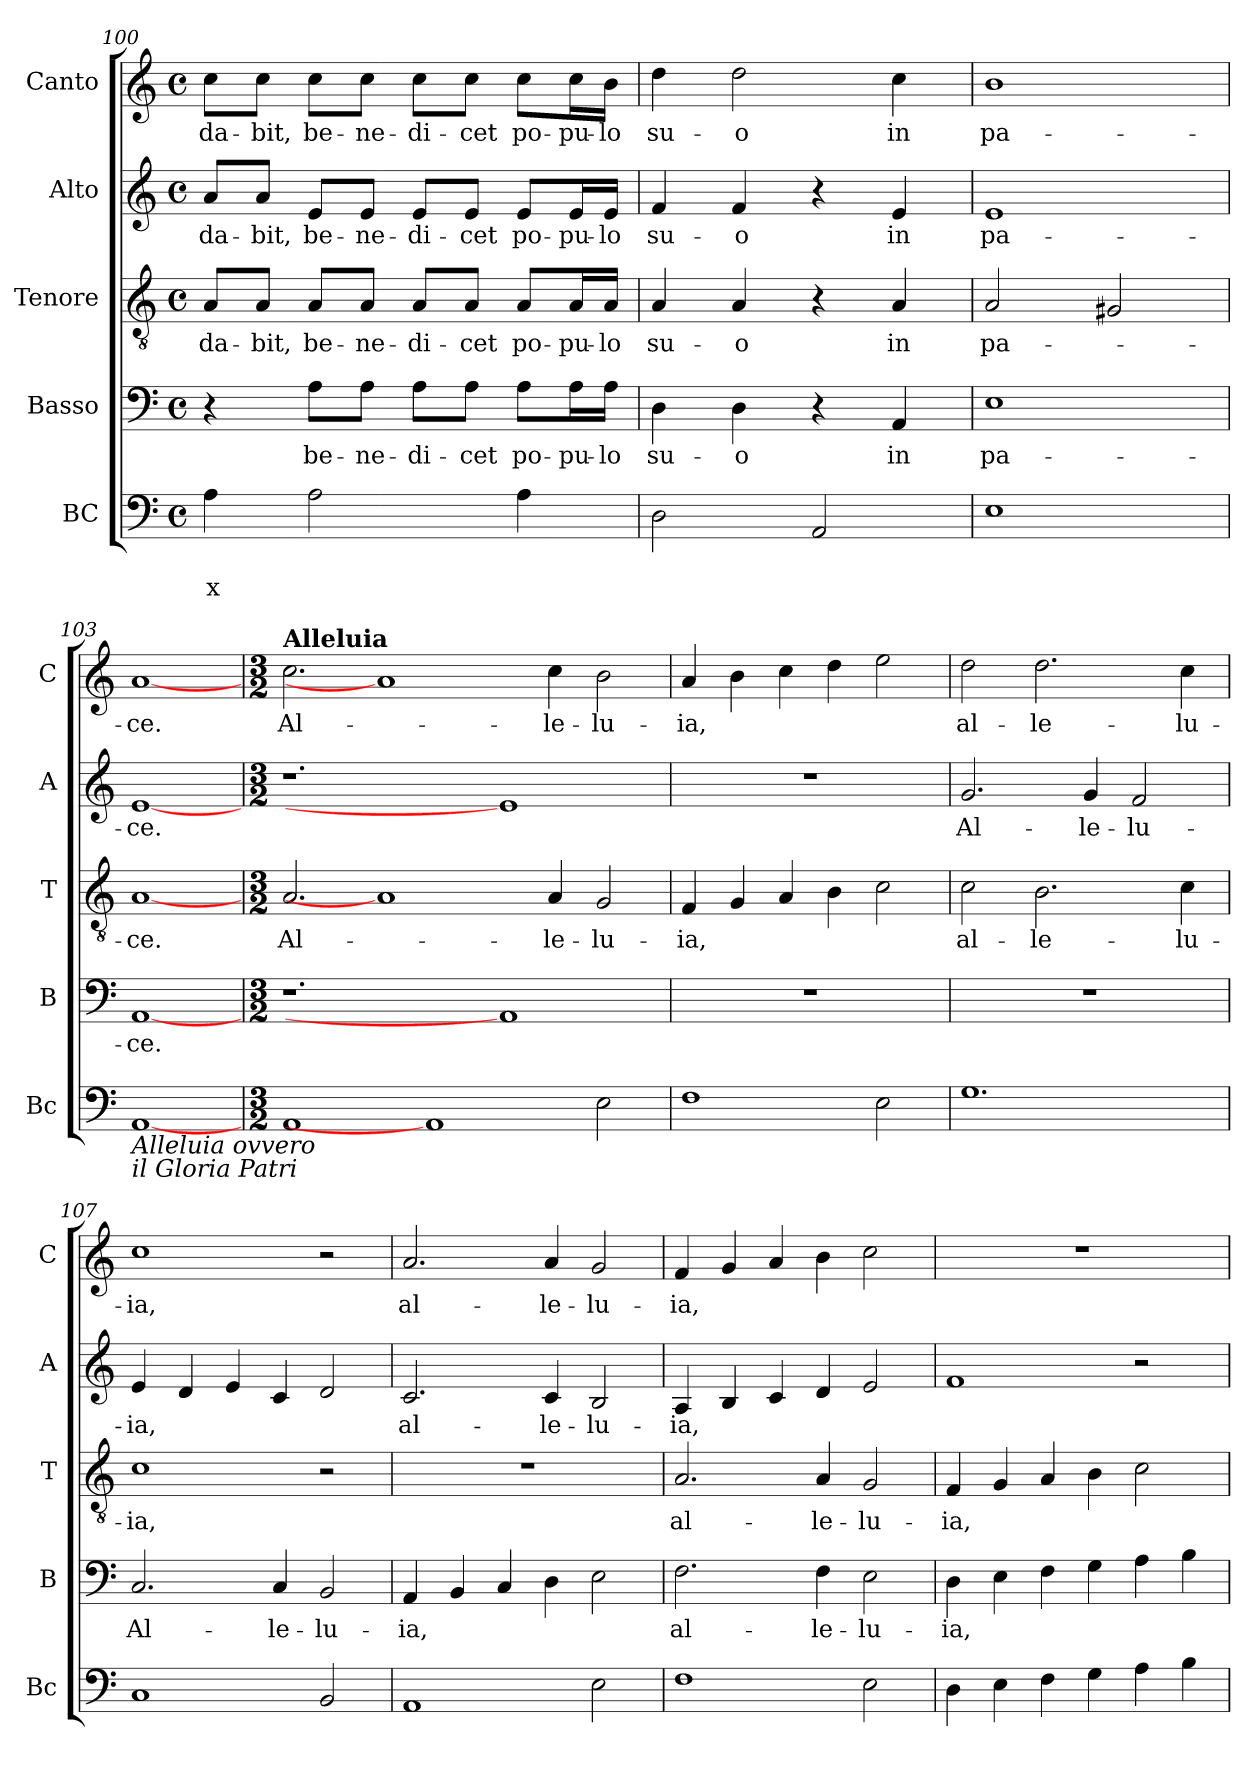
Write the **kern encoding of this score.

**kern	**text	**text	**kern	**text	**kern	**text	**kern	**text	**kern	**text
*part5	*part5	*part5	*part4	*part4	*part3	*part3	*part2	*part2	*part1	*part1
*staff5	*staff5	*staff5	*staff4	*staff4	*staff3	*staff3	*staff2	*staff2	*staff1	*staff1
*I"BC	*	*	*I"Basso	*	*I"Tenore	*	*I"Alto	*	*I"Canto	*
*I'Bc	*	*	*I'B	*	*I'T	*	*I'A	*	*I'C	*
*clefF4	*	*	*clefF4	*	*clefGv2	*	*clefG2	*	*clefG2	*
*k[]	*	*	*k[]	*	*k[]	*	*k[]	*	*k[]	*
*C:	*	*	*C:	*	*C:	*	*C:	*	*C:	*
*M4/4	*	*	*M4/4	*	*M4/4	*	*M4/4	*	*M4/4	*
*met(c)	*	*	*met(c)	*	*met(c)	*	*met(c)	*	*met(c)	*
=100	=100	=100	=100	=100	=100	=100	=100	=100	=100	=100
!	!	!LO:LY:b	!	!	!	!LO:LY:b	!	!LO:LY:b	!	!LO:LY:b
4A\	.	x	4r	.	8A/L	da-	8a/L	da-	8cc\L	da-
!	!	!	!	!	!	!LO:LY:b	!	!LO:LY:b	!	!LO:LY:b
.	.	.	.	.	8A/J	-bit,	8a/J	-bit,	8cc\J	-bit,
!	!	!	!	!LO:LY:b	!	!LO:LY:b	!	!LO:LY:b	!	!LO:LY:b
2A\	.	.	8A\L	be-	8A/L	be-	8e/L	be-	8cc\L	be-
!	!	!	!	!LO:LY:b	!	!LO:LY:b	!	!LO:LY:b	!	!LO:LY:b
.	.	.	8A\J	-ne-	8A/J	-ne-	8e/J	-ne-	8cc\J	-ne-
!	!	!	!	!LO:LY:b	!	!LO:LY:b	!	!LO:LY:b	!	!LO:LY:b
.	.	.	8A\L	-di-	8A/L	-di-	8e/L	-di-	8cc\L	-di-
!	!	!	!	!LO:LY:b	!	!LO:LY:b	!	!LO:LY:b	!	!LO:LY:b
.	.	.	8A\J	-cet	8A/J	-cet	8e/J	-cet	8cc\J	-cet
!	!	!	!	!LO:LY:b	!	!LO:LY:b	!	!LO:LY:b	!	!LO:LY:b
4A\	.	.	8A\L	po-	8A/L	po-	8e/L	po-	8cc\L	po-
!	!	!	!	!LO:LY:b	!	!LO:LY:b	!	!LO:LY:b	!	!LO:LY:b
.	.	.	16A\L	-pu-	16A/L	-pu-	16e/L	-pu-	16cc\L	-pu-
!	!	!	!	!LO:LY:b	!	!LO:LY:b	!	!LO:LY:b	!	!LO:LY:b
.	.	.	16A\JJ	-lo	16A/JJ	-lo	16e/JJ	-lo	16b\JJ	-lo
=101	=101	=101	=101	=101	=101	=101	=101	=101	=101	=101
!	!	!	!	!LO:LY:b	!	!LO:LY:b	!	!LO:LY:b	!	!LO:LY:b
2D\	.	.	4D\	su-	4A/	su-	4f/	su-	4dd\	su-
!	!	!	!	!LO:LY:b	!	!LO:LY:b	!	!LO:LY:b	!	!LO:LY:b
.	.	.	4D\	-o	4A/	-o	4f/	-o	2dd\	-o
2AA/	.	.	4r	.	4r	.	4r	.	.	.
!	!	!	!	!LO:LY:b	!	!LO:LY:b	!	!LO:LY:b	!	!LO:LY:b
.	.	.	4AA/	in	4A/	in	4e/	in	4cc\	in
=102	=102	=102	=102	=102	=102	=102	=102	=102	=102	=102
!	!	!	!	!LO:LY:b	!	!LO:LY:b	!	!LO:LY:b	!	!LO:LY:b
1E	.	.	1E	pa-	2A/	pa-	1e	pa-	1b	pa-
.	.	.	.	.	2G#X/	.	.	.	.	.
=103	=103	=103	=103	=103	=103	=103	=103	=103	=103	=103
!LO:TX:b:i:t=Alleluia ovvero \nil Gloria Patri	!	!	!	!	!	!	!	!	!	!
!	!	!	!	!LO:LY:b	!	!LO:LY:b	!	!LO:LY:b	!	!LO:LY:b
[1AA	.	.	[1AA	-ce.	[1A	-ce.	[1e	-ce.	[1a	-ce.
!!LO:LB:g=z
=104	=104	=104	=104	=104	=104	=104	=104	=104	=104	=104
*M3/2	*	*	*M3/2	*	*M3/2	*	*M3/2	*	*M3/2	*
!	!	!	!	!	!	!	!	!	!LO:TX:a:B:t=Alleluia	!
!	!	!	!	!	!	!LO:LY:b	!	!	!	!LO:LY:b
1AA	.	.	1.r	.	2.A/	Al-	1.r	.	2.cc\	Al-
.	.	.	.	.	1A]	.	.	.	1a]	.
1AA]	.	.	.	.	.	.	.	.	.	.
.	.	.	1AA]	.	.	.	1e]	.	.	.
!	!	!	!	!	!	!LO:LY:b	!	!	!	!LO:LY:b
.	.	.	.	.	4A/	-le-	.	.	4cc\	-le-
!	!	!	!	!	!	!LO:LY:b	!	!	!	!LO:LY:b
2E\	.	.	.	.	2G/	-lu-	.	.	2b\	-lu-
=105	=105	=105	=105	=105	=105	=105	=105	=105	=105	=105
!	!	!	!	!	!	!LO:LY:b	!	!	!	!LO:LY:b
1F	.	.	1.r	.	4F/	-ia,	1.r	.	4a/	-ia,
.	.	.	.	.	4G/	.	.	.	4b\	.
.	.	.	.	.	4A/	.	.	.	4cc\	.
.	.	.	.	.	4B\	.	.	.	4dd\	.
2E\	.	.	.	.	2c\	.	.	.	2ee\	.
=106	=106	=106	=106	=106	=106	=106	=106	=106	=106	=106
!	!	!	!	!	!	!LO:LY:b	!	!LO:LY:b	!	!LO:LY:b
1.G	.	.	1.r	.	2c\	al-	2.g/	Al-	2dd\	al-
!	!	!	!	!	!	!LO:LY:b	!	!	!	!LO:LY:b
.	.	.	.	.	2.B\	-le-	.	.	2.dd\	-le-
!	!	!	!	!	!	!	!	!LO:LY:b	!	!
.	.	.	.	.	.	.	4g/	-le-	.	.
!	!	!	!	!	!	!	!	!LO:LY:b	!	!
.	.	.	.	.	.	.	2f/	-lu-	.	.
!	!	!	!	!	!	!LO:LY:b	!	!	!	!LO:LY:b
.	.	.	.	.	4c\	-lu-	.	.	4cc\	-lu-
=107	=107	=107	=107	=107	=107	=107	=107	=107	=107	=107
!	!	!	!	!LO:LY:b	!	!LO:LY:b	!	!LO:LY:b	!	!LO:LY:b
1C	.	.	2.C/	Al-	1c	-ia,	4e/	-ia,	1cc	-ia,
.	.	.	.	.	.	.	4d/	.	.	.
.	.	.	.	.	.	.	4e/	.	.	.
!	!	!	!	!LO:LY:b	!	!	!	!	!	!
.	.	.	4C/	-le-	.	.	4c/	.	.	.
!	!	!	!	!LO:LY:b	!	!	!	!	!	!
2BB/	.	.	2BB/	-lu-	2r	.	2d/	.	2r	.
=108	=108	=108	=108	=108	=108	=108	=108	=108	=108	=108
!	!	!	!	!LO:LY:b	!	!	!	!LO:LY:b	!	!LO:LY:b
1AA	.	.	4AA/	-ia,	1.r	.	2.c/	al-	2.a/	al-
.	.	.	4BB/	.	.	.	.	.	.	.
.	.	.	4C/	.	.	.	.	.	.	.
!	!	!	!	!	!	!	!	!LO:LY:b	!	!LO:LY:b
.	.	.	4D\	.	.	.	4c/	-le-	4a/	-le-
!	!	!	!	!	!	!	!	!LO:LY:b	!	!LO:LY:b
2E\	.	.	2E\	.	.	.	2B/	-lu-	2g/	-lu-
=109	=109	=109	=109	=109	=109	=109	=109	=109	=109	=109
!	!	!	!	!LO:LY:b	!	!LO:LY:b	!	!LO:LY:b	!	!LO:LY:b
1F	.	.	2.F\	al-	2.A/	al-	4A/	-ia,	4f/	-ia,
.	.	.	.	.	.	.	4B/	.	4g/	.
.	.	.	.	.	.	.	4c/	.	4a/	.
!	!	!	!	!LO:LY:b	!	!LO:LY:b	!	!	!	!
.	.	.	4F\	-le-	4A/	-le-	4d/	.	4b\	.
!	!	!	!	!LO:LY:b	!	!LO:LY:b	!	!	!	!
2E\	.	.	2E\	-lu-	2G/	-lu-	2e/	.	2cc\	.
!!LO:LB:g=z
=110	=110	=110	=110	=110	=110	=110	=110	=110	=110	=110
!	!	!	!	!LO:LY:b	!	!LO:LY:b	!	!	!	!
4D\	.	.	4D\	-ia,	4F/	-ia,	1f	.	1.r	.
4E\	.	.	4E\	.	4G/	.	.	.	.	.
4F\	.	.	4F\	.	4A/	.	.	.	.	.
4G\	.	.	4G\	.	4B\	.	.	.	.	.
4A\	.	.	4A\	.	2c\	.	2r	.	.	.
4B\	.	.	4B\	.	.	.	.	.	.	.
=	=	=	=	=	=	=	=	=	=	=
*-	*-	*-	*-	*-	*-	*-	*-	*-	*-	*-
